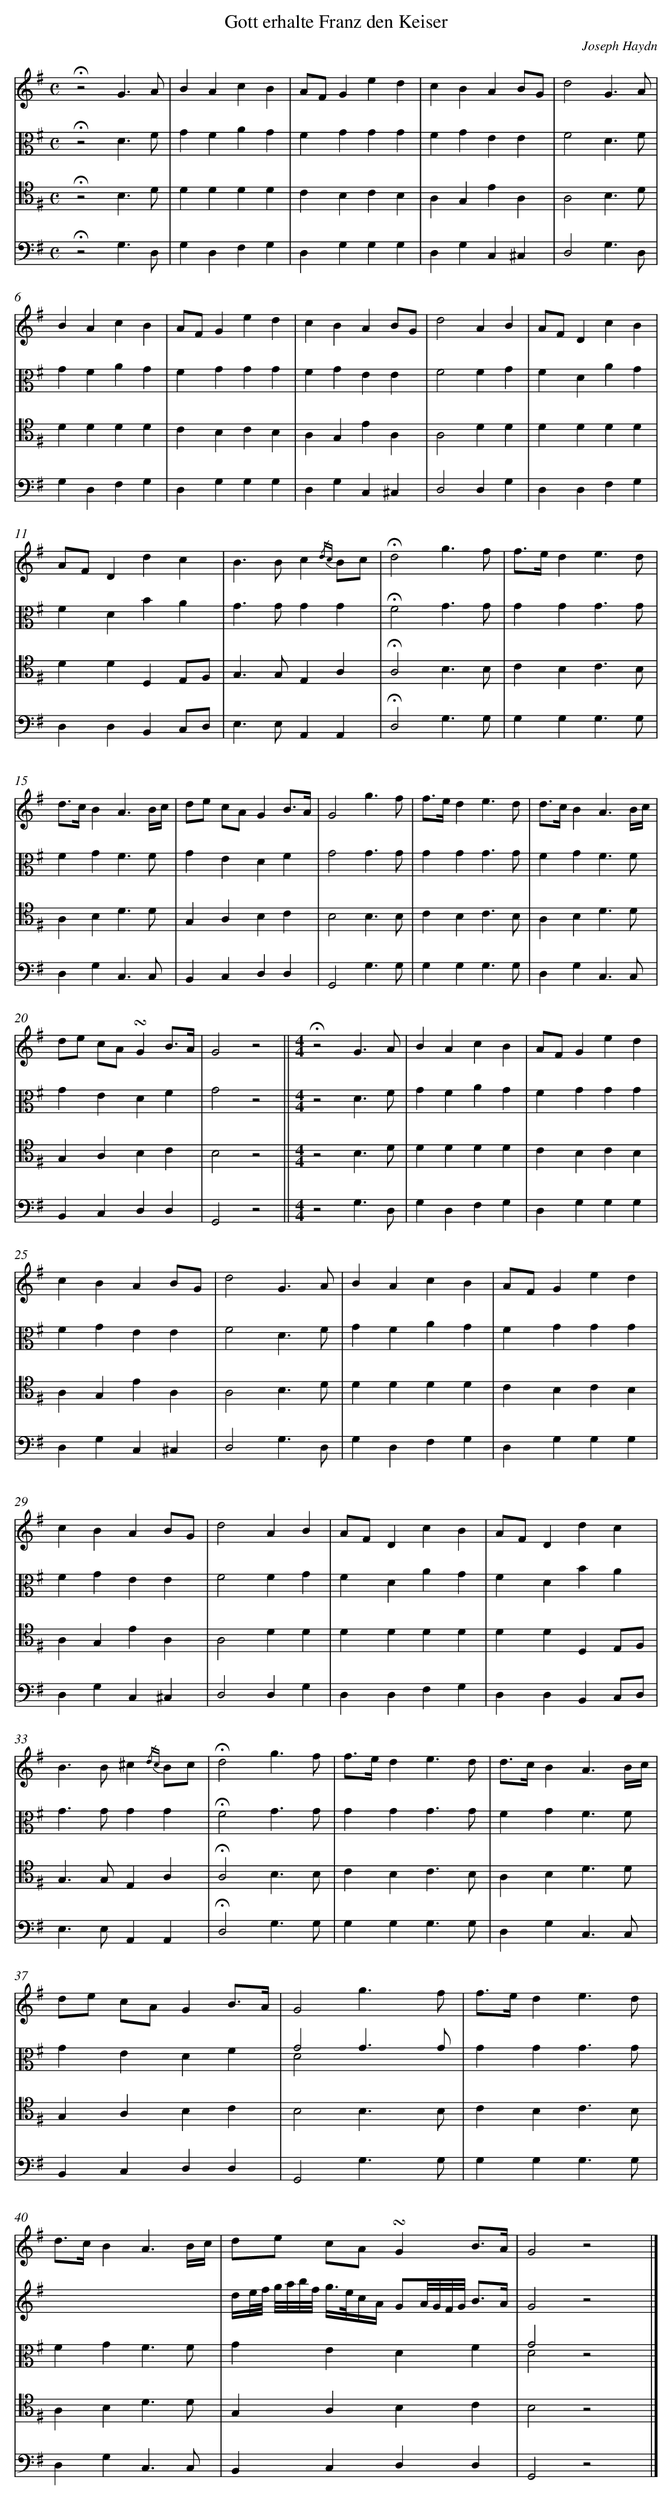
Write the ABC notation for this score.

X:1
T: Gott erhalte Franz den Keiser
C: Joseph Haydn
L: 1/4
M: C
V: 1
V: 2
V: 3 clef=alto
V: 4 clef=tenor
V: 5 clef=bass
K: G
[V:1] !fermata!z2G3/A/ |
[V:2] x4 |
[V:3] !fermata!z2D3/F/ |
[V:4] !fermata!z2B,3/D/ |
[V:5] !fermata!z2G,3/D,/ |
[V:1] BAcB |
[V:2] x4 |
[V:3] GFAG |
[V:4] DDDD |
[V:5] G,D,F,G, |
[V:1] A/F/Ged |
[V:2] x4 |
[V:3] FGGG |
[V:4] CB,CB, |
[V:5] D,G,G,G, |
[V:1] cBAB/G/ |
[V:2] x4 |
[V:3] FGEE |
[V:4] A,G,EA, |
[V:5] D,G,C,^C, |
[V:1] d2G3/A/ |
[V:2] x4 |
[V:3] F2D3/F/ |
[V:4] A,2B,3/D/ |
[V:5] D,2G,3/D,/ |
[V:1] BAcB |
[V:2] x4 |
[V:3] GFAG |
[V:4] DDDD |
[V:5] G,D,F,G, |
[V:1] A/F/Ged |
[V:2] x4 |
[V:3] FGGG |
[V:4] CB,CB, |
[V:5] D,G,G,G, |
[V:1] cBAB/G/ |
[V:2] x4 |
[V:3] FGEE |
[V:4] A,G,EA, |
[V:5] D,G,C,^C, |
[V:1] d2AB |
[V:2] x4 |
[V:3] F2FG |
[V:4] A,2DD |
[V:5] D,2D,G, |
[V:1] A/F/DcB |
[V:2] x4 |
[V:3] FDAG |
[V:4] DDDD |
[V:5] D,D,F,G, |
[V:1] A/F/Ddc |
[V:2] x4 |
[V:3] FDBA |
[V:4] DDD,E,/F,/ |
[V:5] D,D,B,,C,/D,/ |
[V:1] B>Bc{/dc} B/c/ |
[V:2] x4 |
[V:3] G>GGG |
[V:4] G,>G,E,A, |
[V:5] E,>E,A,,A,, |
[V:1] !fermata!d2g3/f/ |
[V:2] x4 |
[V:3] !fermata!F2G3/G/ |
[V:4] !fermata!A,2B,3/B,/ |
[V:5] !fermata!D,2G,3/G,/ |
[V:1] f/>e/de3/d/ |
[V:2] x4 |
[V:3] GGG3/G/ |
[V:4] CB,C3/B,/ |
[V:5] G,G,G,3/G,/ |
[V:1] d/>c/BA3/B//c// |
[V:2] x4 |
[V:3] FGF3/F/ |
[V:4] A,B,D3/D/ |
[V:5] D,G,C,3/C,/ |
[V:1] d/e/ c/A/GB3//A// |
[V:2] x4 |
[V:3] GEDF |
[V:4] G,A,B,C |
[V:5] B,,C,D,D, |
[V:1] G2g3/f/ |
[V:2] x4 |
[V:3] G2G3/G/ |
[V:4] B,2B,3/B,/ |
[V:5] G,,2G,3/G,/ |
[V:1] f/>e/de3/d/ |
[V:2] x4 |
[V:3] GGG3/G/ |
[V:4] CB,C3/B,/ |
[V:5] G,G,G,3/G,/ |
[V:1] d/>c/BA3/B//c// |
[V:2] x4 |
[V:3] FGF3/F/ |
[V:4] A,B,D3/D/ |
[V:5] D,G,C,3/C,/ |
[V:1] d/e/ c/A/!turn!GB3//A// |
[V:2] x4 |
[V:3] GEDF |
[V:4] G,A,B,C |
[V:5] B,,C,D,D, |
[V:1] G2z2 ||
[V:2] x4 ||
[V:3] G2z2 ||
[V:4] B,2z2 ||
[V:5] G,,2z2 ||
[V:1] [M:4/4]!fermata!z2G3/A/ |
[V:2] x4 |
[V:3] [M:4/4]z2D3/F/ |
[V:4] [M:4/4]z2B,3/D/ |
[V:5] [M:4/4]z2G,3/D,/ |
[V:1] BAcB |
[V:2] x4 |
[V:3] GFAG |
[V:4] DDDD |
[V:5] G,D,F,G, |
[V:1] A/F/Ged |
[V:2] x4 |
[V:3] FGGG |
[V:4] CB,CB, |
[V:5] D,G,G,G, |
[V:1] cBAB/G/ |
[V:2] x4 |
[V:3] FGEE |
[V:4] A,G,EA, |
[V:5] D,G,C,^C, |
[V:1] d2G3/A/ |
[V:2] x4 |
[V:3] F2D3/F/ |
[V:4] A,2B,3/D/ |
[V:5] D,2G,3/D,/ |
[V:1] BAcB |
[V:2] x4 |
[V:3] GFAG |
[V:4] DDDD |
[V:5] G,D,F,G, |
[V:1] A/F/Ged |
[V:2] x4 |
[V:3] FGGG |
[V:4] CB,CB, |
[V:5] D,G,G,G, |
[V:1] cBAB/G/ |
[V:2] x4 |
[V:3] FGEE |
[V:4] A,G,EA, |
[V:5] D,G,C,^C, |
[V:1] d2AB |
[V:2] x4 |
[V:3] F2FG |
[V:4] A,2DD |
[V:5] D,2D,G, |
[V:1] A/F/DcB |
[V:2] x4 |
[V:3] FDAG |
[V:4] DDDD |
[V:5] D,D,F,G, |
[V:1] A/F/Ddc |
[V:2] x4 |
[V:3] FDBA |
[V:4] DDD,E,/F,/ |
[V:5] D,D,B,,C,/D,/ |
[V:1] B>B^c{/dc} B/c/ |
[V:2] x4 |
[V:3] G>GGG |
[V:4] G,>G,E,A, |
[V:5] E,>E,A,,A,, |
[V:1] !fermata!d2g3/f/ |
[V:2] x4 |
[V:3] !fermata!F2G3/G/ |
[V:4] !fermata!A,2B,3/B,/ |
[V:5] !fermata!D,2G,3/G,/ |
[V:1] f/>e/de3/d/ |
[V:2] x4 |
[V:3] GGG3/G/ |
[V:4] CB,C3/B,/ |
[V:5] G,G,G,3/G,/ |
[V:1] d/>c/BA3/B//c// |
[V:2] x4 |
[V:3] FGF3/F/ |
[V:4] A,B,D3/D/ |
[V:5] D,G,C,3/C,/ |
[V:1] d/e/ c/A/GB3//A// |
[V:2] x4 |
[V:3] GEDF |
[V:4] G,A,B,C |
[V:5] B,,C,D,D, |
[V:1] G2g3/f/ |
[V:2] x4 |
[V:3] G2G3/G/ & D2xx |
[V:4] B,2B,3/B,/ |
[V:5] G,,2G,3/G,/ |
[V:1] f/>e/de3/d/ |
[V:2] x4 |
[V:3] GGG3/G/ |
[V:4] CB,C3/B,/ |
[V:5] G,G,G,3/G,/ |
[V:1] d/>c/BA3/B//c// |
[V:2] x4 |
[V:3] FGF3/F/ |
[V:4] A,B,D3/D/ |
[V:5] D,G,C,3/C,/ |
[V:1] d/e/ c/A/!turn!GB3//A// |
[V:2] d//e/8f/8 g/8a/8b/8f//< g//e/8c//A// G/A/8G/8F/8G/8 B3//A// |
[V:3] GEDF |
[V:4] G,A,B,C |
[V:5] B,,C,D,D, |
[V:1] G2z2 |]
[V:2] G2z2 |]
[V:3] G2z2 & D2xx |]
[V:4] B,2z2 |]
[V:5] G,,2z2 |]
